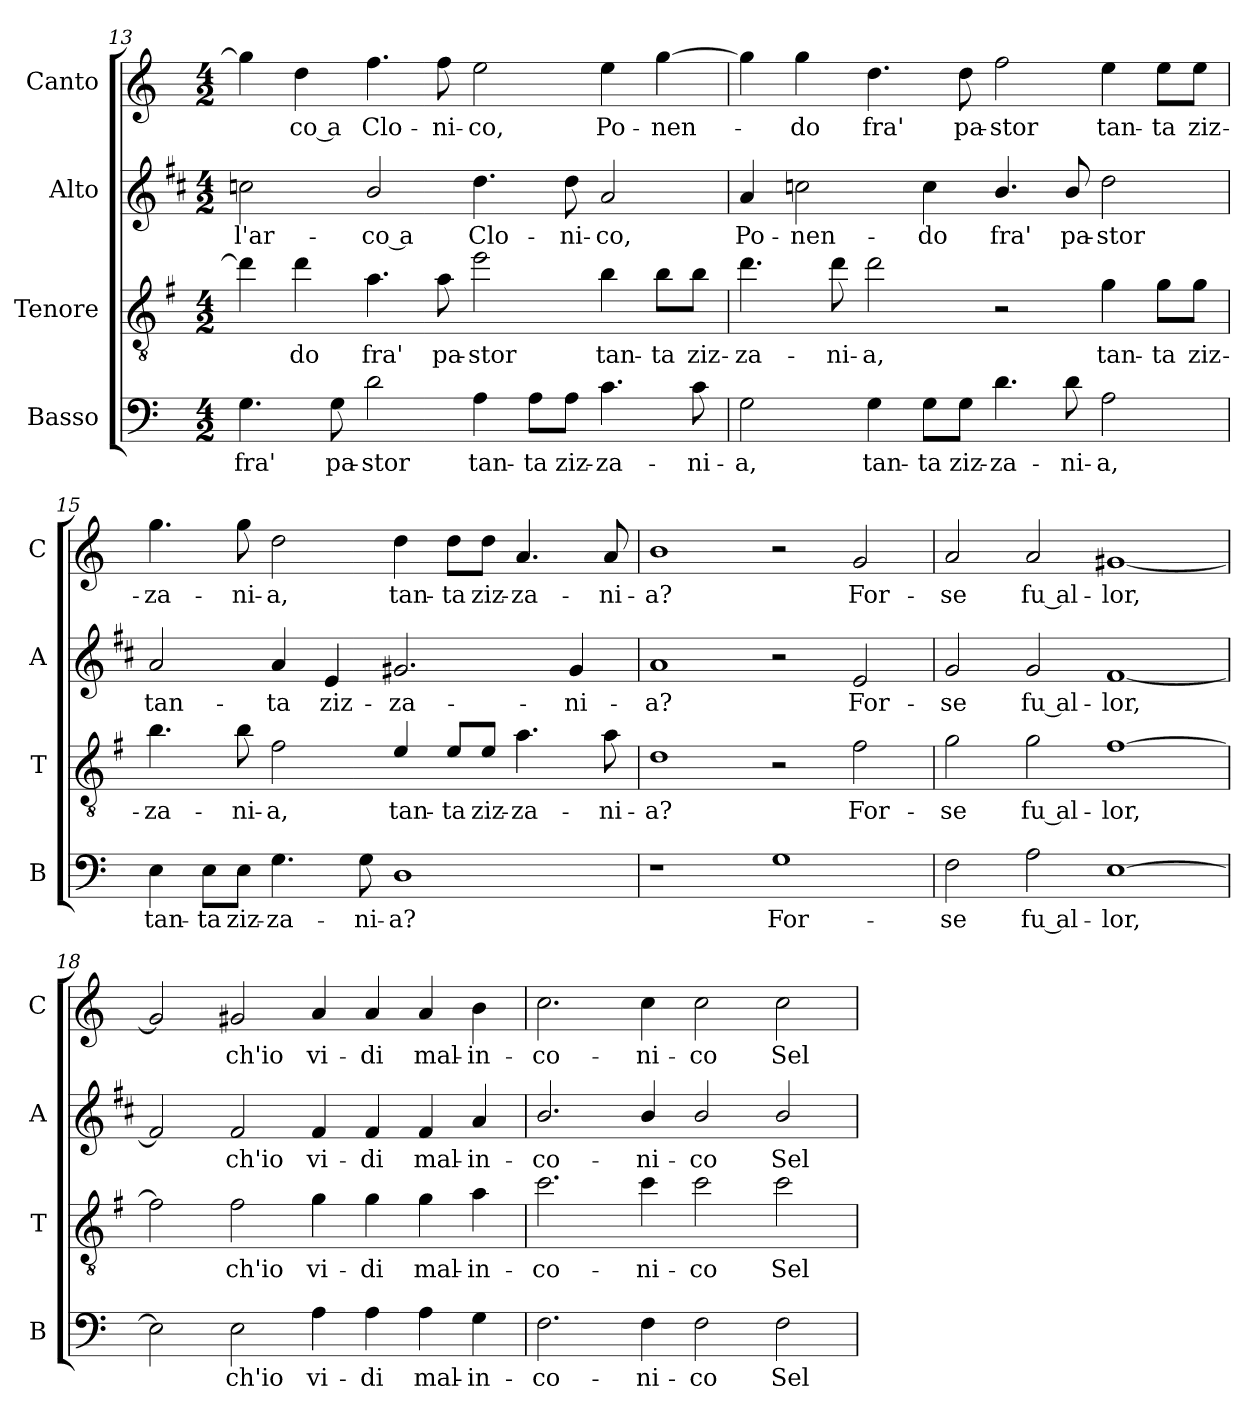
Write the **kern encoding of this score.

**kern	**text	**kern	**text	**kern	**text	**kern	**text
*part4	*part4	*part3	*part3	*part2	*part2	*part1	*part1
*staff4	*staff4	*staff3	*staff3	*staff2	*staff2	*staff1	*staff1
*I"Basso	*	*I"Tenore	*	*I"Alto	*	*I"Canto	*
*I'B	*	*I'T	*	*I'A	*	*I'C	*
!!LO:LB:g=z
*clefF4	*	*clefGv2	*	*clefG2	*	*clefG2	*
*	*	*ITrd4c7	*	*ITrd1c2	*	*	*
*k[]	*	*k[]	*	*k[]	*	*k[]	*
*C:	*	*C:	*	*C:	*	*C:	*
*M4/2	*	*M4/2	*	*M4/2	*	*M4/2	*
=13	=13	=13	=13	=13	=13	=13	=13
!	!LO:LY:b	!	!	!	!LO:LY:b	!	!
4.G\	fra'	4g\]	.	2b-X\	l'ar-	4gg\]	.
!	!	!	!LO:LY:b	!	!	!	!LO:LY:b
.	.	4g\	-do	.	.	4dd\	-co a
!	!LO:LY:b	!	!	!	!	!	!
8G\	pa-	.	.	.	.	.	.
!	!LO:LY:b	!	!LO:LY:b	!	!LO:LY:b	!	!LO:LY:b
2d\	-stor	4.d\	fra'	2a/	-co a	4.ff\	Clo-
!	!	!	!LO:LY:b	!	!	!	!LO:LY:b
.	.	8d\	pa-	.	.	8ff\	-ni-
!	!LO:LY:b	!	!LO:LY:b	!	!LO:LY:b	!	!LO:LY:b
4A\	tan-	2a\	-stor	4.cc\	Clo-	2ee\	-co,
!	!LO:LY:b	!	!	!	!	!	!
8A\L	-ta	.	.	.	.	.	.
!	!LO:LY:b	!	!	!	!LO:LY:b	!	!
8A\J	ziz-	.	.	8cc\	-ni-	.	.
!	!LO:LY:b	!	!LO:LY:b	!	!LO:LY:b	!	!LO:LY:b
4.c\	-za-	4e\	tan-	2g/	-co,	4ee\	Po-
!	!	!	!LO:LY:b	!	!	!	!LO:LY:b
.	.	8e\L	-ta	.	.	[4gg\	-nen-
!	!LO:LY:b	!	!LO:LY:b	!	!	!	!
8c\	-ni-	8e\J	ziz-	.	.	.	.
=14	=14	=14	=14	=14	=14	=14	=14
!	!LO:LY:b	!	!LO:LY:b	!	!LO:LY:b	!	!
2G\	-a,	4.g\	-za-	4g/	Po-	4gg\]	.
!	!	!	!	!	!LO:LY:b	!	!LO:LY:b
.	.	.	.	2b-X\	-nen-	4gg\	-do
!	!	!	!LO:LY:b	!	!	!	!
.	.	8g\	-ni-	.	.	.	.
!	!LO:LY:b	!	!LO:LY:b	!	!	!	!LO:LY:b
4G\	tan-	2g\	-a,	.	.	4.dd\	fra'
!	!LO:LY:b	!	!	!	!LO:LY:b	!	!
8G\L	-ta	.	.	4b-\	-do	.	.
!	!LO:LY:b	!	!	!	!	!	!LO:LY:b
8G\J	ziz-	.	.	.	.	8dd\	pa-
!	!LO:LY:b	!	!	!	!LO:LY:b	!	!LO:LY:b
4.d\	-za-	2r	.	4.a/	fra'	2ff\	-stor
!	!LO:LY:b	!	!	!	!LO:LY:b	!	!
8d\	-ni-	.	.	8a/	pa-	.	.
!	!LO:LY:b	!	!LO:LY:b	!	!LO:LY:b	!	!LO:LY:b
2A\	-a,	4c\	tan-	2cc\	-stor	4ee\	tan-
!	!	!	!LO:LY:b	!	!	!	!LO:LY:b
.	.	8c\L	-ta	.	.	8ee\L	-ta
!	!	!	!LO:LY:b	!	!	!	!LO:LY:b
.	.	8c\J	ziz-	.	.	8ee\J	ziz-
=15	=15	=15	=15	=15	=15	=15	=15
!	!LO:LY:b	!	!LO:LY:b	!	!LO:LY:b	!	!LO:LY:b
4E\	tan-	4.e\	-za-	2g/	tan-	4.gg\	-za-
!	!LO:LY:b	!	!	!	!	!	!
8E\L	-ta	.	.	.	.	.	.
!	!LO:LY:b	!	!LO:LY:b	!	!	!	!LO:LY:b
8E\J	ziz-	8e\	-ni-	.	.	8gg\	-ni-
!	!LO:LY:b	!	!LO:LY:b	!	!LO:LY:b	!	!LO:LY:b
4.G\	-za-	2B\	-a,	4g/	-ta	2dd\	-a,
!	!	!	!	!	!LO:LY:b	!	!
.	.	.	.	4d/	ziz-	.	.
!	!LO:LY:b	!	!	!	!	!	!
8G\	-ni-	.	.	.	.	.	.
!	!LO:LY:b	!	!LO:LY:b	!	!LO:LY:b	!	!LO:LY:b
1D	-a?	4A/	tan-	2.f#X/	-za-	4dd\	tan-
!	!	!	!LO:LY:b	!	!	!	!LO:LY:b
.	.	8A/L	-ta	.	.	8dd\L	-ta
!	!	!	!LO:LY:b	!	!	!	!LO:LY:b
.	.	8A/J	ziz-	.	.	8dd\J	ziz-
!	!	!	!LO:LY:b	!	!	!	!LO:LY:b
.	.	4.d\	-za-	.	.	4.a/	-za-
!	!	!	!	!	!LO:LY:b	!	!
.	.	.	.	4f#/	-ni-	.	.
!	!	!	!LO:LY:b	!	!	!	!LO:LY:b
.	.	8d\	-ni-	.	.	8a/	-ni-
!!LO:LB:g=z
=16	=16	=16	=16	=16	=16	=16	=16
!	!	!	!LO:LY:b	!	!LO:LY:b	!	!LO:LY:b
1r	.	1G	-a?	1g	-a?	1b	-a?
!	!LO:LY:b	!	!	!	!	!	!
1G	For-	2r	.	2r	.	2r	.
!	!	!	!LO:LY:b	!	!LO:LY:b	!	!LO:LY:b
.	.	2B\	For-	2d/	For-	2g/	For-
=17	=17	=17	=17	=17	=17	=17	=17
!	!LO:LY:b	!	!LO:LY:b	!	!LO:LY:b	!	!LO:LY:b
2F\	-se	2c\	-se	2f/	-se	2a/	-se
!	!LO:LY:b	!	!LO:LY:b	!	!LO:LY:b	!	!LO:LY:b
2A\	fu al-	2c\	fu al-	2f/	fu al-	2a/	fu al-
!	!LO:LY:b	!	!LO:LY:b	!	!LO:LY:b	!	!LO:LY:b
[1E	-lor,	[1B	-lor,	[1e	-lor,	[1g#X	-lor,
=18	=18	=18	=18	=18	=18	=18	=18
2E\]	.	2B\]	.	2e/]	.	2g#/]	.
!	!LO:LY:b	!	!LO:LY:b	!	!LO:LY:b	!	!LO:LY:b
2E\	ch'io	2B\	ch'io	2e/	ch'io	2g#X/	ch'io
!	!LO:LY:b	!	!LO:LY:b	!	!LO:LY:b	!	!LO:LY:b
4A\	vi-	4c\	vi-	4e/	vi-	4a/	vi-
!	!LO:LY:b	!	!LO:LY:b	!	!LO:LY:b	!	!LO:LY:b
4A\	-di	4c\	-di	4e/	-di	4a/	-di
!	!LO:LY:b	!	!LO:LY:b	!	!LO:LY:b	!	!LO:LY:b
4A\	mal-	4c\	mal-	4e/	mal-	4a/	mal-
!	!LO:LY:b	!	!LO:LY:b	!	!LO:LY:b	!	!LO:LY:b
4G\	-in-	4d\	-in-	4g/	-in-	4b\	-in-
=19	=19	=19	=19	=19	=19	=19	=19
!	!LO:LY:b	!	!LO:LY:b	!	!LO:LY:b	!	!LO:LY:b
2.F\	-co-	2.f\	-co-	2.a/	-co-	2.cc\	-co-
!	!LO:LY:b	!	!LO:LY:b	!	!LO:LY:b	!	!LO:LY:b
4F\	-ni-	4f\	-ni-	4a/	-ni-	4cc\	-ni-
!	!LO:LY:b	!	!LO:LY:b	!	!LO:LY:b	!	!LO:LY:b
2F\	-co	2f\	-co	2a/	-co	2cc\	-co
!	!LO:LY:b	!	!LO:LY:b	!	!LO:LY:b	!	!LO:LY:b
2F\	Sel-	2f\	Sel-	2a/	Sel-	2cc\	Sel-
=	=	=	=	=	=	=	=
*-	*-	*-	*-	*-	*-	*-	*-
